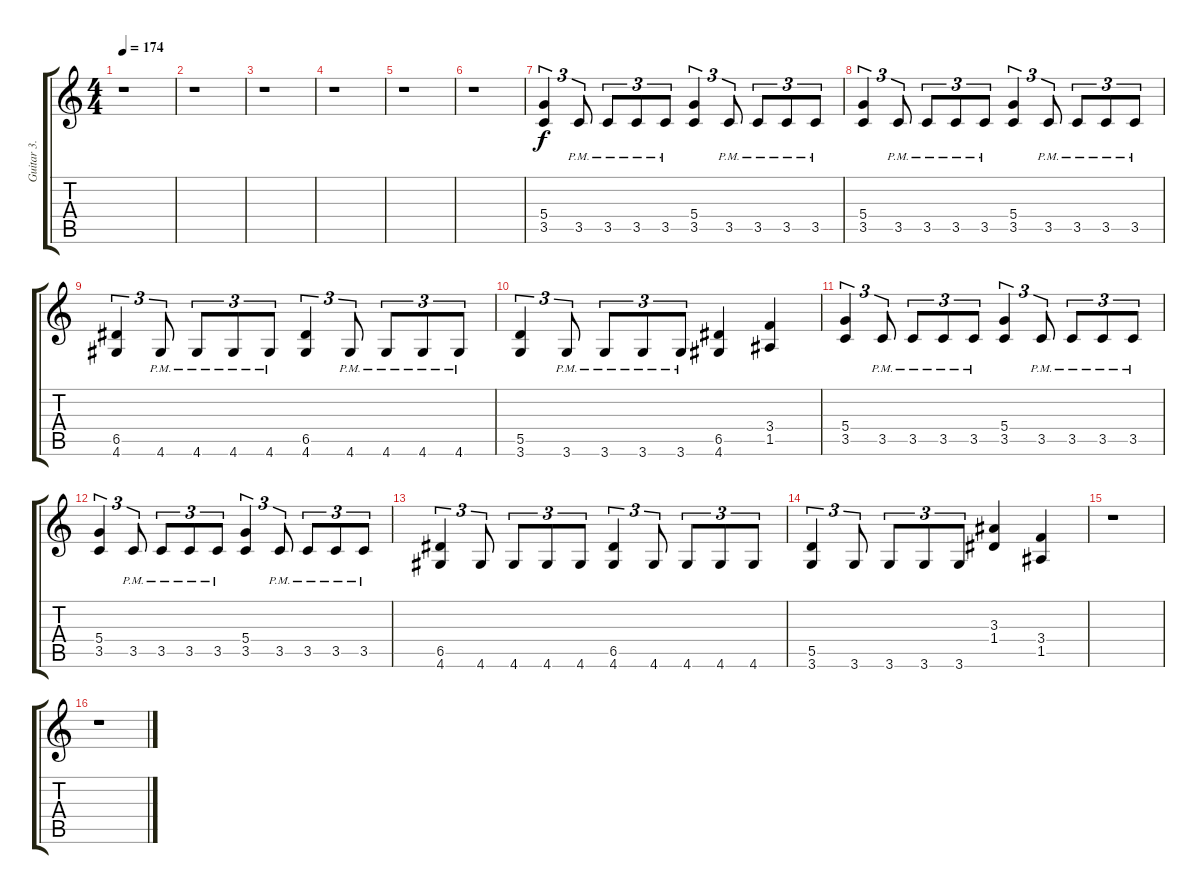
\track ("Guitar 3." "Guitar 3.") {instrument distortionguitar}
\staff {score tabs}
\tuning (E4 B3 G3 D3 A2 E2) {hide}
\ts (4 4)
\tempo 174
\clef g2
\ks c
r.1{dy f} |
r.1 |
r.1 |
r.1 |
r.1 |
r.1 |
(5.4 3.5).4{tu (3 2)} 3.5{pm}.8{tu (3 2)} 3.5{pm}.8{tu (3 2)} 3.5{pm}.8{tu (3 2)} 3.5{pm}.8{tu (3 2)} (5.4 3.5).4{tu (3 2)} 3.5{pm}.8{tu (3 2)} 3.5{pm}.8{tu (3 2)} 3.5{pm}.8{tu (3 2)} 3.5{pm}.8{tu (3 2)} |
(5.4 3.5).4{tu (3 2)} 3.5{pm}.8{tu (3 2)} 3.5{pm}.8{tu (3 2)} 3.5{pm}.8{tu (3 2)} 3.5{pm}.8{tu (3 2)} (5.4 3.5).4{tu (3 2)} 3.5{pm}.8{tu (3 2)} 3.5{pm}.8{tu (3 2)} 3.5{pm}.8{tu (3 2)} 3.5{pm}.8{tu (3 2)} |
(6.5 4.6).4{tu (3 2)} 4.6{pm}.8{tu (3 2)} 4.6{pm}.8{tu (3 2)} 4.6{pm}.8{tu (3 2)} 4.6{pm}.8{tu (3 2)} (6.5 4.6).4{tu (3 2)} 4.6{pm}.8{tu (3 2)} 4.6{pm}.8{tu (3 2)} 4.6{pm}.8{tu (3 2)} 4.6{pm}.8{tu (3 2)} |
(5.5 3.6).4{tu (3 2)} 3.6{pm}.8{tu (3 2)} 3.6{pm}.8{tu (3 2)} 3.6{pm}.8{tu (3 2)} 3.6{pm}.8{tu (3 2)} (6.5 4.6).4 (3.4 1.5).4 |
(5.4 3.5).4{tu (3 2)} 3.5{pm}.8{tu (3 2)} 3.5{pm}.8{tu (3 2)} 3.5{pm}.8{tu (3 2)} 3.5{pm}.8{tu (3 2)} (5.4 3.5).4{tu (3 2)} 3.5{pm}.8{tu (3 2)} 3.5{pm}.8{tu (3 2)} 3.5{pm}.8{tu (3 2)} 3.5{pm}.8{tu (3 2)} |
(5.4 3.5).4{tu (3 2)} 3.5{pm}.8{tu (3 2)} 3.5{pm}.8{tu (3 2)} 3.5{pm}.8{tu (3 2)} 3.5{pm}.8{tu (3 2)} (5.4 3.5).4{tu (3 2)} 3.5{pm}.8{tu (3 2)} 3.5{pm}.8{tu (3 2)} 3.5{pm}.8{tu (3 2)} 3.5{pm}.8{tu (3 2)} |
(6.5 4.6).4{tu (3 2)} 4.6.8{tu (3 2)} 4.6.8{tu (3 2)} 4.6.8{tu (3 2)} 4.6.8{tu (3 2)} (6.5 4.6).4{tu (3 2)} 4.6.8{tu (3 2)} 4.6.8{tu (3 2)} 4.6.8{tu (3 2)} 4.6.8{tu (3 2)} |
(5.5 3.6).4{tu (3 2)} 3.6.8{tu (3 2)} 3.6.8{tu (3 2)} 3.6.8{tu (3 2)} 3.6.8{tu (3 2)} (3.3 1.4).4 (3.4 1.5).4 |
r.1 |
r.1
